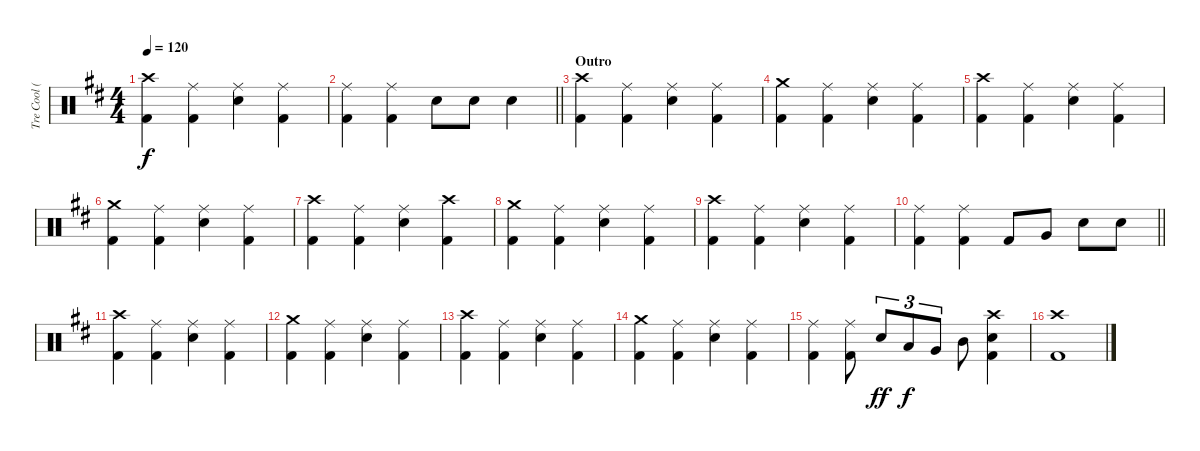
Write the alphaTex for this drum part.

\track ("Tre Cool (Drums)" "Tre Cool (") {instrument percussion}
\staff {score}
\articulation defaults
\ts (4 4)
\tempo 120
\clef neutral
\ks d
("Crash high (hit)" "Kick (hit) 2").4{dy f} ("Ride (middle)" "Kick (hit) 2").4 ("Ride (middle)" "Electric Snare (hit)").4 ("Ride (middle)" "Kick (hit) 2").4 |
\barLineRight lightlight
("Ride (middle)" "Kick (hit) 2").4 ("Ride (middle)" "Kick (hit) 2").4 "Electric Snare (hit)".8 "Electric Snare (hit)".8 "Electric Snare (hit)".4 |
\section ("" "Outro")
("Crash high (hit)" "Kick (hit) 2").4 ("Ride (middle)" "Kick (hit) 2").4 ("Ride (middle)" "Electric Snare (hit)").4 ("Ride (middle)" "Kick (hit) 2").4 |
("Crash medium (hit)" "Kick (hit) 2").4 ("Ride (middle)" "Kick (hit) 2").4 ("Ride (middle)" "Electric Snare (hit)").4 ("Ride (middle)" "Kick (hit) 2").4 |
("Crash high (hit)" "Kick (hit) 2").4 ("Ride (middle)" "Kick (hit) 2").4 ("Ride (middle)" "Electric Snare (hit)").4 ("Ride (middle)" "Kick (hit) 2").4 |
("Crash medium (hit)" "Kick (hit) 2").4 ("Ride (middle)" "Kick (hit) 2").4 ("Ride (middle)" "Electric Snare (hit)").4 ("Ride (middle)" "Kick (hit) 2").4 |
("Crash high (hit)" "Kick (hit) 2").4 ("Ride (middle)" "Kick (hit) 2").4 ("Ride (middle)" "Electric Snare (hit)").4 ("Crash high (hit)" "Kick (hit) 2").4 |
("Crash medium (hit)" "Kick (hit) 2").4 ("Ride (middle)" "Kick (hit) 2").4 ("Ride (middle)" "Electric Snare (hit)").4 ("Ride (middle)" "Kick (hit) 2").4 |
("Crash high (hit)" "Kick (hit) 2").4 ("Ride (middle)" "Kick (hit) 2").4 ("Ride (middle)" "Electric Snare (hit)").4 ("Ride (middle)" "Kick (hit) 2").4 |
\barLineRight lightlight
("Ride (middle)" "Kick (hit) 2").4 ("Ride (middle)" "Kick (hit) 2").4 "Kick (hit) 2".8 "Very Low Tom (hit)".8 "Electric Snare (hit)".8 "Electric Snare (hit)".8 |
("Crash high (hit)" "Kick (hit) 2").4 ("Ride (middle)" "Kick (hit) 2").4 ("Ride (middle)" "Electric Snare (hit)").4 ("Ride (middle)" "Kick (hit) 2").4 |
("Crash medium (hit)" "Kick (hit) 2").4 ("Ride (middle)" "Kick (hit) 2").4 ("Ride (middle)" "Electric Snare (hit)").4 ("Ride (middle)" "Kick (hit) 2").4 |
("Crash high (hit)" "Kick (hit) 2").4 ("Ride (middle)" "Kick (hit) 2").4 ("Ride (middle)" "Electric Snare (hit)").4 ("Ride (middle)" "Kick (hit) 2").4 |
("Crash medium (hit)" "Kick (hit) 2").4 ("Ride (middle)" "Kick (hit) 2").4 ("Ride (middle)" "Electric Snare (hit)").4 ("Ride (middle)" "Kick (hit) 2").4 |
("Ride (middle)" "Kick (hit) 2").4 ("Ride (middle)" "Kick (hit) 2").8 "Electric Snare (hit)".8{tu (3 2) dy ff} "Low Tom (hit)".8{tu (3 2) dy f} "Very Low Tom (hit)".8{tu (3 2)} "Mid Tom (hit)".8 ("Crash high (hit)" "Kick (hit) 2" "Electric Snare (hit)").4 |
("Crash high (hit)" "Kick (hit) 2").1
